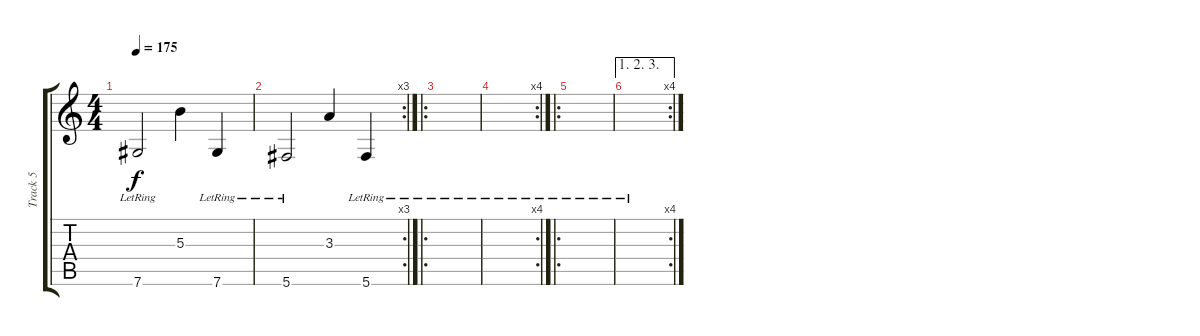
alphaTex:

\track ("Track 5" "Track 5") {instrument electricguitarclean}
\staff {score tabs}
\tuning (Eb4 Bb3 Gb3 Db3 Ab2 Db2) {hide}
\ts (4 4)
\tempo 175
\clef g2
\ks c
7.6{lr}.2{dy f} 5.3.4 7.6{lr}.4 |
\rc 3
5.6{lr}.2 3.3.4 5.6{lr}.4 |
\ro
|
\rc 4
|
\ro
|
\ae (1 2 3)
\rc 4
